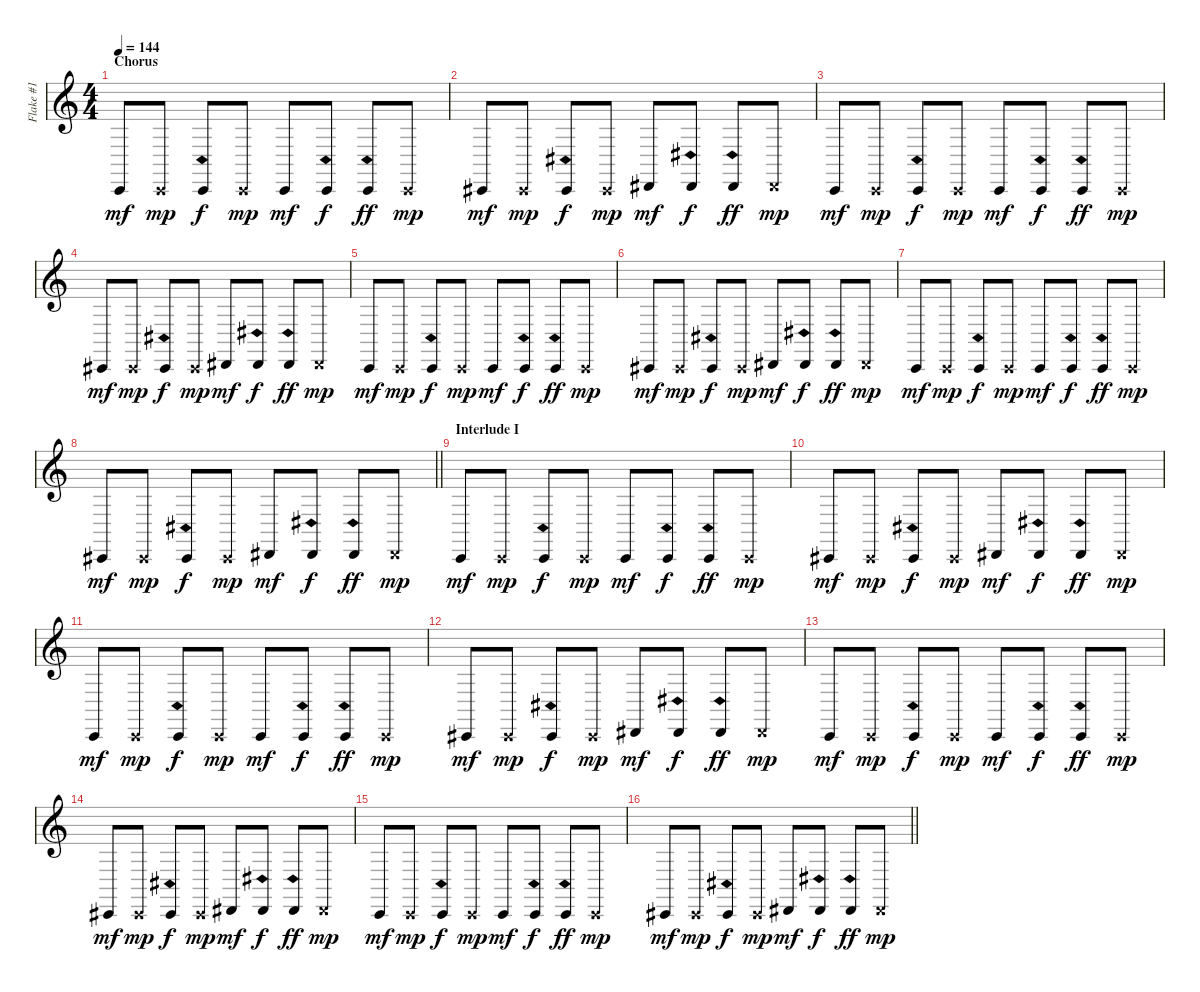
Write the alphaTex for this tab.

\track ("Flake #1" "Flake #1") {instrument lead8bassandlead}
\staff {score}
\tuning (D4 A3 F3 C3 G2 C2) {hide}
\ts (4 4)
\section ("" "Chorus")
\tempo 144
\clef g2
\ks c
0.6.8{dy mf} 0.6{x}.8{dy mp} 0.6{sh 12}.8{dy f} 0.6{x}.8{dy mp} 0.6.8{dy mf} 0.6{sh 12}.8{dy f} 0.6{sh 12}.8{dy ff} 0.6{x}.8{dy mp} |
1.6.8{dy mf} 1.6{x}.8{dy mp} 1.6{sh 12}.8{dy f} 1.6{x}.8{dy mp} 3.6.8{dy mf} 3.6{sh 12}.8{dy f} 3.6{sh 12}.8{dy ff} 3.6{x}.8{dy mp} |
0.6.8{dy mf} 0.6{x}.8{dy mp} 0.6{sh 12}.8{dy f} 0.6{x}.8{dy mp} 0.6.8{dy mf} 0.6{sh 12}.8{dy f} 0.6{sh 12}.8{dy ff} 0.6{x}.8{dy mp} |
1.6.8{dy mf} 1.6{x}.8{dy mp} 1.6{sh 12}.8{dy f} 1.6{x}.8{dy mp} 3.6.8{dy mf} 3.6{sh 12}.8{dy f} 3.6{sh 12}.8{dy ff} 3.6{x}.8{dy mp} |
0.6.8{dy mf} 0.6{x}.8{dy mp} 0.6{sh 12}.8{dy f} 0.6{x}.8{dy mp} 0.6.8{dy mf} 0.6{sh 12}.8{dy f} 0.6{sh 12}.8{dy ff} 0.6{x}.8{dy mp} |
1.6.8{dy mf} 1.6{x}.8{dy mp} 1.6{sh 12}.8{dy f} 1.6{x}.8{dy mp} 3.6.8{dy mf} 3.6{sh 12}.8{dy f} 3.6{sh 12}.8{dy ff} 3.6{x}.8{dy mp} |
0.6.8{dy mf} 0.6{x}.8{dy mp} 0.6{sh 12}.8{dy f} 0.6{x}.8{dy mp} 0.6.8{dy mf} 0.6{sh 12}.8{dy f} 0.6{sh 12}.8{dy ff} 0.6{x}.8{dy mp} |
\barLineRight lightlight
1.6.8{dy mf} 1.6{x}.8{dy mp} 1.6{sh 12}.8{dy f} 1.6{x}.8{dy mp} 3.6.8{dy mf} 3.6{sh 12}.8{dy f} 3.6{sh 12}.8{dy ff} 3.6{x}.8{dy mp} |
\section ("" "Interlude I")
0.6.8{dy mf} 0.6{x}.8{dy mp} 0.6{sh 12}.8{dy f} 0.6{x}.8{dy mp} 0.6.8{dy mf} 0.6{sh 12}.8{dy f} 0.6{sh 12}.8{dy ff} 0.6{x}.8{dy mp} |
1.6.8{dy mf} 1.6{x}.8{dy mp} 1.6{sh 12}.8{dy f} 1.6{x}.8{dy mp} 3.6.8{dy mf} 3.6{sh 12}.8{dy f} 3.6{sh 12}.8{dy ff} 3.6{x}.8{dy mp} |
0.6.8{dy mf} 0.6{x}.8{dy mp} 0.6{sh 12}.8{dy f} 0.6{x}.8{dy mp} 0.6.8{dy mf} 0.6{sh 12}.8{dy f} 0.6{sh 12}.8{dy ff} 0.6{x}.8{dy mp} |
1.6.8{dy mf} 1.6{x}.8{dy mp} 1.6{sh 12}.8{dy f} 1.6{x}.8{dy mp} 3.6.8{dy mf} 3.6{sh 12}.8{dy f} 3.6{sh 12}.8{dy ff} 3.6{x}.8{dy mp} |
0.6.8{dy mf} 0.6{x}.8{dy mp} 0.6{sh 12}.8{dy f} 0.6{x}.8{dy mp} 0.6.8{dy mf} 0.6{sh 12}.8{dy f} 0.6{sh 12}.8{dy ff} 0.6{x}.8{dy mp} |
1.6.8{dy mf} 1.6{x}.8{dy mp} 1.6{sh 12}.8{dy f} 1.6{x}.8{dy mp} 3.6.8{dy mf} 3.6{sh 12}.8{dy f} 3.6{sh 12}.8{dy ff} 3.6{x}.8{dy mp} |
0.6.8{dy mf} 0.6{x}.8{dy mp} 0.6{sh 12}.8{dy f} 0.6{x}.8{dy mp} 0.6.8{dy mf} 0.6{sh 12}.8{dy f} 0.6{sh 12}.8{dy ff} 0.6{x}.8{dy mp} |
\barLineRight lightlight
1.6.8{dy mf} 1.6{x}.8{dy mp} 1.6{sh 12}.8{dy f} 1.6{x}.8{dy mp} 3.6.8{dy mf} 3.6{sh 12}.8{dy f} 3.6{sh 12}.8{dy ff} 3.6{x}.8{dy mp}
